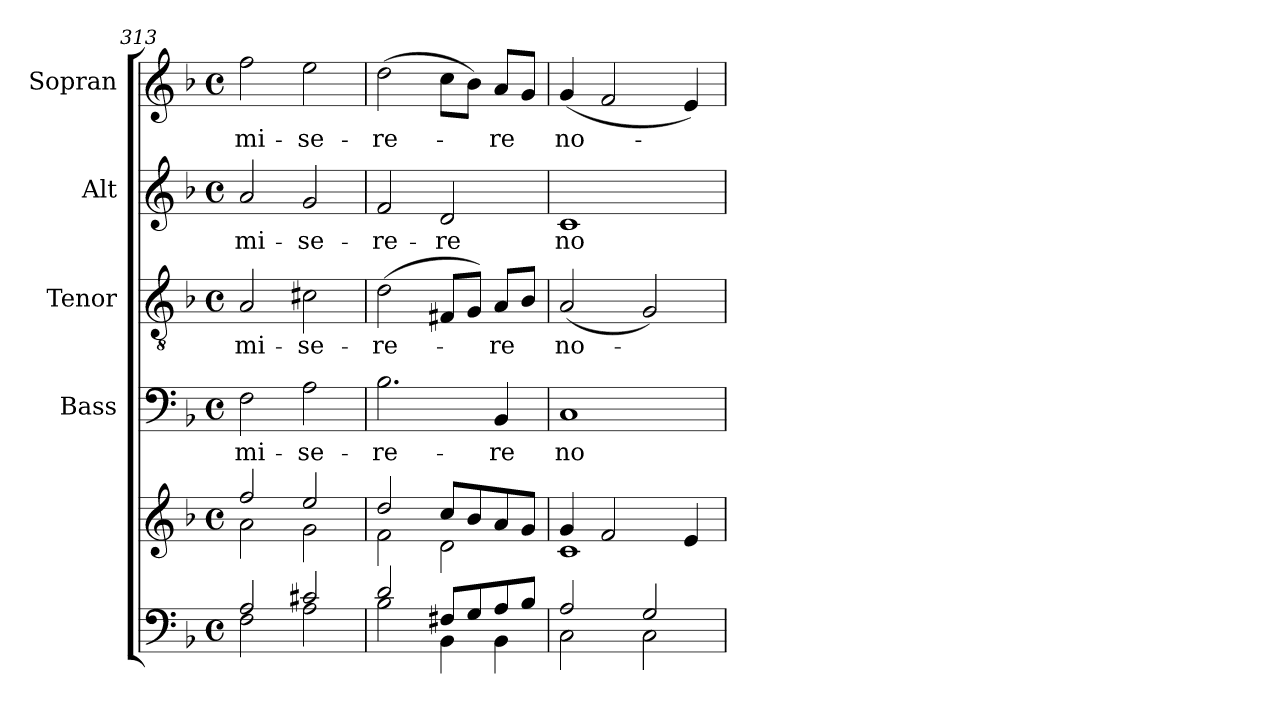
**kern	**kern	**kern	**text	**kern	**text	**kern	**text	**kern	**text
*part5	*part5	*part4	*part4	*part3	*part3	*part2	*part2	*part1	*part1
*staff6	*staff5	*staff4	*staff4	*staff3	*staff3	*staff2	*staff2	*staff1	*staff1
*	*	*I"Bass	*	*I"Tenor	*	*I"Alt	*	*I"Sopran	*
*	*	*I'B.	*	*I'T.	*	*I'A.	*	*I'S.	*
*clefF4	*clefG2	*clefF4	*	*clefGv2	*	*clefG2	*	*clefG2	*
*k[b-]	*k[b-]	*k[b-]	*	*k[b-]	*	*k[b-]	*	*k[b-]	*
*F:	*F:	*F:	*	*F:	*	*F:	*	*F:	*
*M4/4	*M4/4	*M4/4	*	*M4/4	*	*M4/4	*	*M4/4	*
*met(c)	*met(c)	*met(c)	*	*met(c)	*	*met(c)	*	*met(c)	*
=313	=313	=313	=313	=313	=313	=313	=313	=313	=313
*^	*^	*	*	*	*	*	*	*	*
!	!	!	!	!	!LO:LY:b	!	!LO:LY:b	!	!LO:LY:b	!	!LO:LY:b
2A/	2F\	2ff/	2a\	2F\	mi-	2A/	mi-	2a/	mi-	2ff\	mi-
!	!	!	!	!	!LO:LY:b	!	!LO:LY:b	!	!LO:LY:b	!	!LO:LY:b
2c#X/	2A\	2ee/	2g\	2A\	-se-	2c#X\	-se-	2g/	-se-	2ee\	-se-
=314	=314	=314	=314	=314	=314	=314	=314	=314	=314	=314	=314
!	!	!	!	!	!LO:LY:b	!	!LO:LY:b	!	!LO:LY:b	!	!LO:LY:b
2d/	2B-\	2dd/	2f\	2.B-\	-re-	(>2d\	-re-	2f/	-re-	(>2dd\	-re-
!	!	!	!	!	!	!	!	!	!LO:LY:b	!	!
8F#X/L	4BB-\	8cc/L	2d\	.	.	8F#X/L	.	2d/	-re	8cc\L	.
8G/	.	8b-/	.	.	.	8G/J)	.	.	.	8b-\J)	.
!	!	!	!	!	!LO:LY:b	!	!LO:LY:b	!	!	!	!LO:LY:b
8A/	4BB-\	8a/	.	4BB-/	-re	8A/L	-re	.	.	8a/L	-re
8B-/J	.	8g/J	.	.	.	8B-/J	.	.	.	8g/J	.
=315	=315	=315	=315	=315	=315	=315	=315	=315	=315	=315	=315
!	!	!	!	!	!LO:LY:b	!	!LO:LY:b	!	!LO:LY:b	!	!LO:LY:b
2A/	2C\	4g/	1c	1C	no-	(<2A/	no-	1c	no-	(<4g/	no-
.	.	2f/	.	.	.	.	.	.	.	2f/	.
2G/	2C\	.	.	.	.	2G/)	.	.	.	.	.
.	.	4e/	.	.	.	.	.	.	.	4e/)	.
*v	*v	*	*	*	*	*	*	*	*	*	*
*	*v	*v	*	*	*	*	*	*	*	*
=	=	=	=	=	=	=	=	=	=
*-	*-	*-	*-	*-	*-	*-	*-	*-	*-
